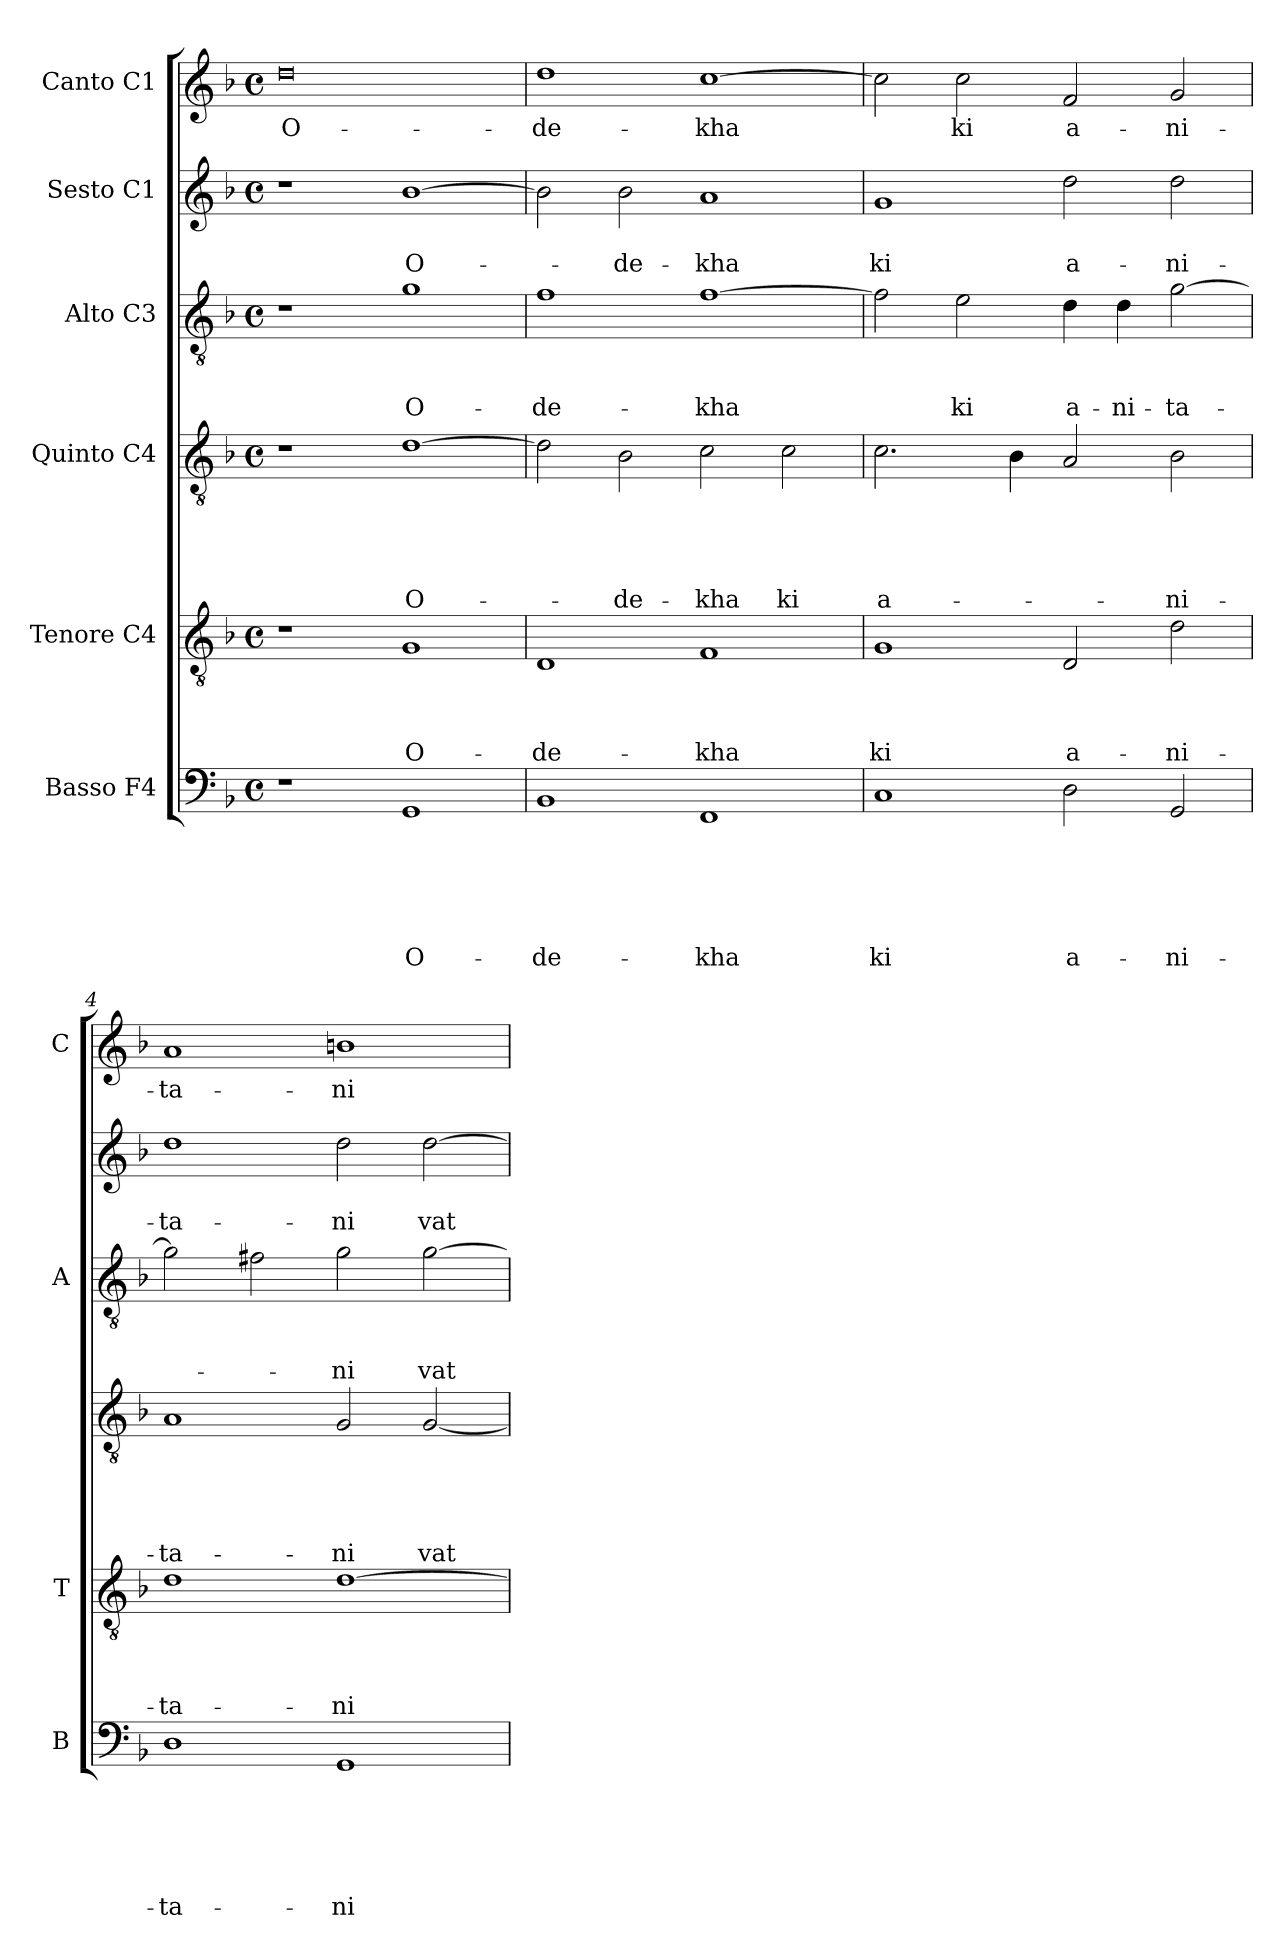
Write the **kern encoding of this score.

**kern	**text	**text	**text	**text	**text	**text	**kern	**text	**text	**text	**text	**kern	**text	**text	**text	**text	**text	**kern	**text	**text	**text	**kern	**text	**text	**kern	**text
*part6	*part6	*part6	*part6	*part6	*part6	*part6	*part5	*part5	*part5	*part5	*part5	*part4	*part4	*part4	*part4	*part4	*part4	*part3	*part3	*part3	*part3	*part2	*part2	*part2	*part1	*part1
*staff6	*staff6	*staff6	*staff6	*staff6	*staff6	*staff6	*staff5	*staff5	*staff5	*staff5	*staff5	*staff4	*staff4	*staff4	*staff4	*staff4	*staff4	*staff3	*staff3	*staff3	*staff3	*staff2	*staff2	*staff2	*staff1	*staff1
*I"Basso F4	*	*	*	*	*	*	*I"Tenore C4	*	*	*	*	*I"Quinto C4	*	*	*	*	*	*I"Alto C3	*	*	*	*I"Sesto C1	*	*	*I"Canto C1	*
*I'B	*	*	*	*	*	*	*I'T	*	*	*	*	*	*	*	*	*	*	*I'A	*	*	*	*	*	*	*I'C	*
*clefF4	*	*	*	*	*	*	*clefGv2	*	*	*	*	*clefGv2	*	*	*	*	*	*clefGv2	*	*	*	*clefG2	*	*	*clefG2	*
*k[b-]	*	*	*	*	*	*	*k[b-]	*	*	*	*	*k[b-]	*	*	*	*	*	*k[b-]	*	*	*	*k[b-]	*	*	*k[b-]	*
*F:	*	*	*	*	*	*	*F:	*	*	*	*	*F:	*	*	*	*	*	*F:	*	*	*	*F:	*	*	*F:	*
*M4/4	*	*	*	*	*	*	*M4/4	*	*	*	*	*M4/4	*	*	*	*	*	*M4/4	*	*	*	*M4/4	*	*	*M4/4	*
*met(c)	*	*	*	*	*	*	*met(c)	*	*	*	*	*met(c)	*	*	*	*	*	*met(c)	*	*	*	*met(c)	*	*	*met(c)	*
=1	=1	=1	=1	=1	=1	=1	=1	=1	=1	=1	=1	=1	=1	=1	=1	=1	=1	=1	=1	=1	=1	=1	=1	=1	=1	=1
!	!	!	!	!	!	!	!	!	!	!	!	!	!	!	!	!	!	!	!	!	!	!	!	!	!	!LO:LY:b
1r	.	.	.	.	.	.	1r	.	.	.	.	1r	.	.	.	.	.	1r	.	.	.	1r	.	.	0dd	O-
!	!	!	!	!	!	!LO:LY:b	!	!	!	!	!LO:LY:b	!	!	!	!	!	!LO:LY:b	!	!	!	!LO:LY:b	!	!	!LO:LY:b	!	!
1GG	.	.	.	.	.	O-	1G	.	.	.	O-	[1d	.	.	.	.	O-	1g	.	.	O-	[1b-	.	O-	.	.
=2	=2	=2	=2	=2	=2	=2	=2	=2	=2	=2	=2	=2	=2	=2	=2	=2	=2	=2	=2	=2	=2	=2	=2	=2	=2	=2
!	!	!	!	!	!	!LO:LY:b	!	!	!	!	!LO:LY:b	!	!	!	!	!	!	!	!	!	!LO:LY:b	!	!	!	!	!LO:LY:b
1BB-	.	.	.	.	.	-de-	1D	.	.	.	-de-	2d\]	.	.	.	.	.	1f	.	.	-de-	2b-\]	.	.	1dd	-de-
!	!	!	!	!	!	!	!	!	!	!	!	!	!	!	!	!	!LO:LY:b	!	!	!	!	!	!	!LO:LY:b	!	!
.	.	.	.	.	.	.	.	.	.	.	.	2B-\	.	.	.	.	-de-	.	.	.	.	2b-\	.	-de-	.	.
!	!	!	!	!	!	!LO:LY:b	!	!	!	!	!LO:LY:b	!	!	!	!	!	!LO:LY:b	!	!	!	!LO:LY:b	!	!	!LO:LY:b	!	!LO:LY:b
1FF	.	.	.	.	.	-kha	1F	.	.	.	-kha	2c\	.	.	.	.	-kha	[1f	.	.	-kha	1a	.	-kha	[1cc	-kha
!	!	!	!	!	!	!	!	!	!	!	!	!	!	!	!	!	!LO:LY:b	!	!	!	!	!	!	!	!	!
.	.	.	.	.	.	.	.	.	.	.	.	2c\	.	.	.	.	ki	.	.	.	.	.	.	.	.	.
=3	=3	=3	=3	=3	=3	=3	=3	=3	=3	=3	=3	=3	=3	=3	=3	=3	=3	=3	=3	=3	=3	=3	=3	=3	=3	=3
!	!	!	!	!	!	!LO:LY:b	!	!	!	!	!LO:LY:b	!	!	!	!	!	!LO:LY:b	!	!	!	!	!	!	!LO:LY:b	!	!
1C	.	.	.	.	.	ki	1G	.	.	.	ki	2.c\	.	.	.	.	a-	2f\]	.	.	.	1g	.	ki	2cc\]	.
!	!	!	!	!	!	!	!	!	!	!	!	!	!	!	!	!	!	!	!	!	!LO:LY:b	!	!	!	!	!LO:LY:b
.	.	.	.	.	.	.	.	.	.	.	.	.	.	.	.	.	.	2e\	.	.	ki	.	.	.	2cc\	ki
.	.	.	.	.	.	.	.	.	.	.	.	4B-\	.	.	.	.	.	.	.	.	.	.	.	.	.	.
!	!	!	!	!	!	!LO:LY:b	!	!	!	!	!LO:LY:b	!	!	!	!	!	!	!	!	!	!LO:LY:b	!	!	!LO:LY:b	!	!LO:LY:b
2D\	.	.	.	.	.	a-	2D/	.	.	.	a-	2A/	.	.	.	.	.	4d\	.	.	a-	2dd\	.	a-	2f/	a-
!	!	!	!	!	!	!	!	!	!	!	!	!	!	!	!	!	!	!	!	!	!LO:LY:b	!	!	!	!	!
.	.	.	.	.	.	.	.	.	.	.	.	.	.	.	.	.	.	4d\	.	.	-ni-	.	.	.	.	.
!	!	!	!	!	!	!LO:LY:b	!	!	!	!	!LO:LY:b	!	!	!	!	!	!LO:LY:b	!	!	!	!LO:LY:b	!	!	!LO:LY:b	!	!LO:LY:b
2GG/	.	.	.	.	.	-ni-	2d\	.	.	.	-ni-	2B-\	.	.	.	.	-ni-	[2g\	.	.	-ta-	2dd\	.	-ni-	2g/	-ni-
=4	=4	=4	=4	=4	=4	=4	=4	=4	=4	=4	=4	=4	=4	=4	=4	=4	=4	=4	=4	=4	=4	=4	=4	=4	=4	=4
!	!	!	!	!	!	!LO:LY:b	!	!	!	!	!LO:LY:b	!	!	!	!	!	!LO:LY:b	!	!	!	!	!	!	!LO:LY:b	!	!LO:LY:b
1D	.	.	.	.	.	-ta-	1d	.	.	.	-ta-	1A	.	.	.	.	-ta-	2g\]	.	.	.	1dd	.	-ta-	1a	-ta-
.	.	.	.	.	.	.	.	.	.	.	.	.	.	.	.	.	.	2f#X\	.	.	.	.	.	.	.	.
!	!	!	!	!	!	!LO:LY:b	!	!	!	!	!LO:LY:b	!	!	!	!	!	!LO:LY:b	!	!	!	!LO:LY:b	!	!	!LO:LY:b	!	!LO:LY:b
1GG	.	.	.	.	.	-ni	[1d	.	.	.	-ni	2G/	.	.	.	.	-ni	2g\	.	.	-ni	2dd\	.	-ni	1bn	-ni
!	!	!	!	!	!	!	!	!	!	!	!	!	!	!	!	!	!LO:LY:b	!	!	!	!LO:LY:b	!	!	!LO:LY:b	!	!
.	.	.	.	.	.	.	.	.	.	.	.	[2G/	.	.	.	.	vat-	[2g\	.	.	vat-	[2dd\	.	vat-	.	.
=	=	=	=	=	=	=	=	=	=	=	=	=	=	=	=	=	=	=	=	=	=	=	=	=	=	=
*-	*-	*-	*-	*-	*-	*-	*-	*-	*-	*-	*-	*-	*-	*-	*-	*-	*-	*-	*-	*-	*-	*-	*-	*-	*-	*-
